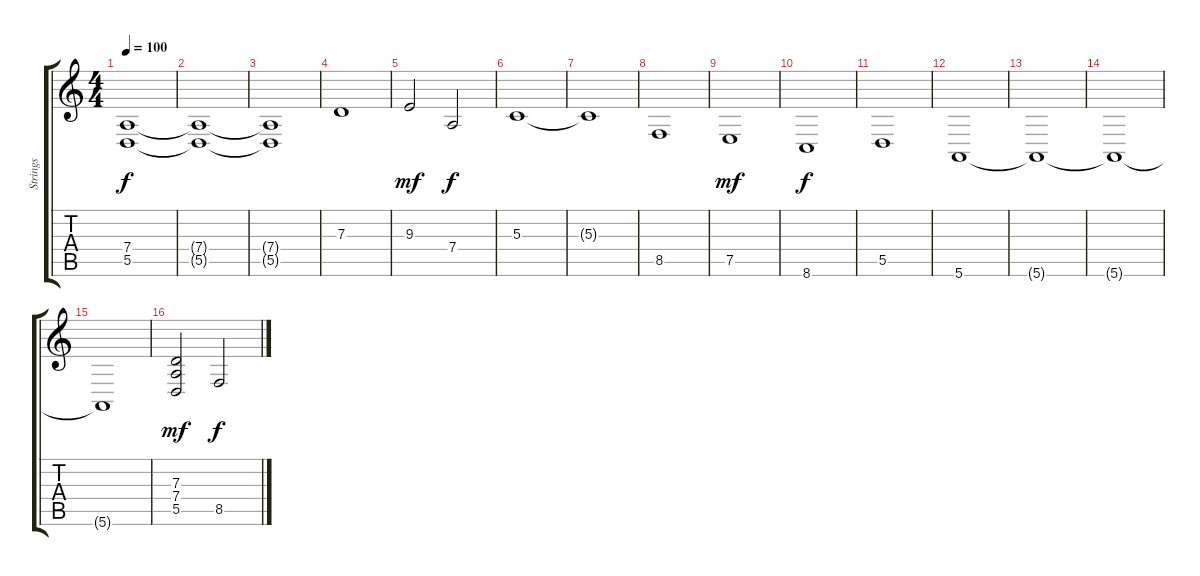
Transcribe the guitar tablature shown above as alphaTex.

\track ("Strings" "Strings") {instrument stringensemble1}
\staff {score tabs}
\tuning (E4 B3 G3 D3 A2 E2) {hide}
\ts (4 4)
\tempo 100
\clef g2
\ks c
(7.4{t} 5.5{t}).1{dy f} |
(7.4{t} 5.5{t}).1 |
(7.4{t} 5.5{t}).1 |
7.3.1 |
9.3.2{dy mf} 7.4.2{dy f} |
5.3.1 |
5.3{t}.1 |
8.5.1 |
7.5.1{dy mf} |
8.6.1{dy f} |
5.5.1 |
5.6.1 |
5.6{t}.1 |
5.6{t}.1 |
5.6{t}.1 |
(7.3 7.4 5.5).2{dy mf} 8.5.2{dy f}
